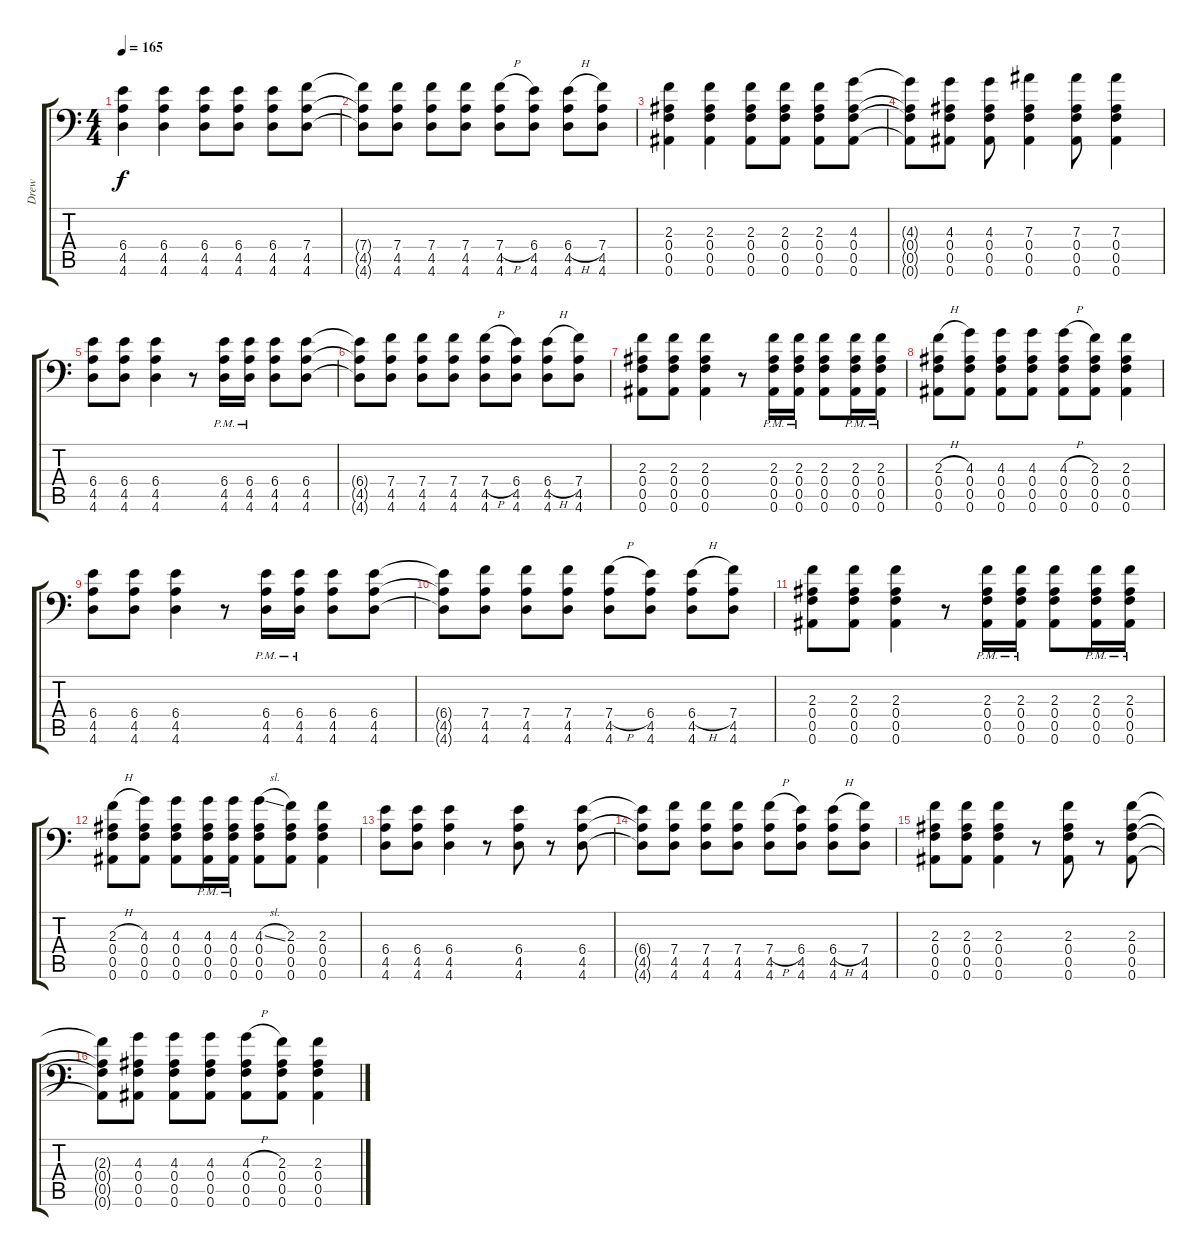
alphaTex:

\track ("Drew" "Drew") {instrument distortionguitar}
\staff {score tabs}
\tuning (C4 G3 Eb3 Bb2 F2 Bb1) {hide}
\ts (4 4)
\tempo 165
\clef f4
\ks c
(6.4 4.5 4.6).4{dy f} (6.4 4.5 4.6).4 (6.4 4.5 4.6).8 (6.4 4.5 4.6).8 (6.4 4.5 4.6).8 (7.4 4.5 4.6).8 |
(7.4{t} 4.5{t} 4.6{t}).8 (7.4 4.5 4.6).8 (7.4 4.5 4.6).8 (7.4 4.5 4.6).8 (7.4{h} 4.5 4.6).8 (6.4 4.5 4.6).8 (6.4{h} 4.5 4.6).8 (7.4 4.5 4.6).8 |
(2.3 0.4 0.5 0.6).4 (2.3 0.4 0.5 0.6).4 (2.3 0.4 0.5 0.6).8 (2.3 0.4 0.5 0.6).8 (2.3 0.4 0.5 0.6).8 (4.3 0.4 0.5 0.6).8 |
(4.3{t} 0.4{t} 0.5{t} 0.6{t}).8 (4.3 0.4 0.5 0.6).8 (4.3 0.4 0.5 0.6).8 (7.3 0.4 0.5 0.6).4 (7.3 0.4 0.5 0.6).8 (7.3 0.4 0.5 0.6).4 |
(6.4 4.5 4.6).8 (6.4 4.5 4.6).8 (6.4 4.5 4.6).4 r.8 (6.4{pm} 4.5{pm} 4.6{pm}).16 (6.4{pm} 4.5{pm} 4.6{pm}).16 (6.4 4.5 4.6).8 (6.4 4.5 4.6).8 |
(6.4{t} 4.5{t} 4.6{t}).8 (7.4 4.5 4.6).8 (7.4 4.5 4.6).8 (7.4 4.5 4.6).8 (7.4{h} 4.5 4.6).8 (6.4 4.5 4.6).8 (6.4{h} 4.5 4.6).8 (7.4 4.5 4.6).8 |
(2.3 0.4 0.5 0.6).8 (2.3 0.4 0.5 0.6).8 (2.3 0.4 0.5 0.6).4 r.8 (2.3{pm} 0.4{pm} 0.5{pm} 0.6{pm}).16 (2.3{pm} 0.4{pm} 0.5{pm} 0.6{pm}).16 (2.3 0.4 0.5 0.6).8 (2.3{pm} 0.4{pm} 0.5{pm} 0.6{pm}).16 (2.3{pm} 0.4{pm} 0.5{pm} 0.6{pm}).16 |
(2.3{h} 0.4 0.5 0.6).8 (4.3 0.4 0.5 0.6).8 (4.3 0.4 0.5 0.6).8 (4.3 0.4 0.5 0.6).8 (4.3{h} 0.4 0.5 0.6).8 (2.3 0.4 0.5 0.6).8 (2.3 0.4 0.5 0.6).4 |
(6.4 4.5 4.6).8 (6.4 4.5 4.6).8 (6.4 4.5 4.6).4 r.8 (6.4{pm} 4.5{pm} 4.6{pm}).16 (6.4{pm} 4.5{pm} 4.6{pm}).16 (6.4 4.5 4.6).8 (6.4 4.5 4.6).8 |
(6.4{t} 4.5{t} 4.6{t}).8 (7.4 4.5 4.6).8 (7.4 4.5 4.6).8 (7.4 4.5 4.6).8 (7.4{h} 4.5 4.6).8 (6.4 4.5 4.6).8 (6.4{h} 4.5 4.6).8 (7.4 4.5 4.6).8 |
(2.3 0.4 0.5 0.6).8 (2.3 0.4 0.5 0.6).8 (2.3 0.4 0.5 0.6).4 r.8 (2.3{pm} 0.4{pm} 0.5{pm} 0.6{pm}).16 (2.3{pm} 0.4{pm} 0.5{pm} 0.6{pm}).16 (2.3 0.4 0.5 0.6).8 (2.3{pm} 0.4{pm} 0.5{pm} 0.6{pm}).16 (2.3{pm} 0.4{pm} 0.5{pm} 0.6{pm}).16 |
(2.3{h} 0.4 0.5 0.6).8 (4.3 0.4 0.5 0.6).8 (4.3 0.4 0.5 0.6).8 (4.3{pm} 0.4{pm} 0.5{pm} 0.6{pm}).16 (4.3{pm} 0.4{pm} 0.5{pm} 0.6{pm}).16 (4.3{sl} 0.4 0.5 0.6).8 (2.3 0.4 0.5 0.6).8 (2.3 0.4 0.5 0.6).4 |
(6.4 4.5 4.6).8 (6.4 4.5 4.6).8 (6.4 4.5 4.6).4 r.8 (6.4 4.5 4.6).8 r.8 (6.4 4.5 4.6).8 |
(6.4{t} 4.5{t} 4.6{t}).8 (7.4 4.5 4.6).8 (7.4 4.5 4.6).8 (7.4 4.5 4.6).8 (7.4{h} 4.5 4.6).8 (6.4 4.5 4.6).8 (6.4{h} 4.5 4.6).8 (7.4 4.5 4.6).8 |
(2.3 0.4 0.5 0.6).8 (2.3 0.4 0.5 0.6).8 (2.3 0.4 0.5 0.6).4 r.8 (2.3 0.4 0.5 0.6).8 r.8 (2.3 0.4 0.5 0.6).8 |
(2.3{t} 0.4{t} 0.5{t} 0.6{t}).8 (4.3 0.4 0.5 0.6).8 (4.3 0.4 0.5 0.6).8 (4.3 0.4 0.5 0.6).8 (4.3{h} 0.4 0.5 0.6).8 (2.3 0.4 0.5 0.6).8 (2.3 0.4 0.5 0.6).4
